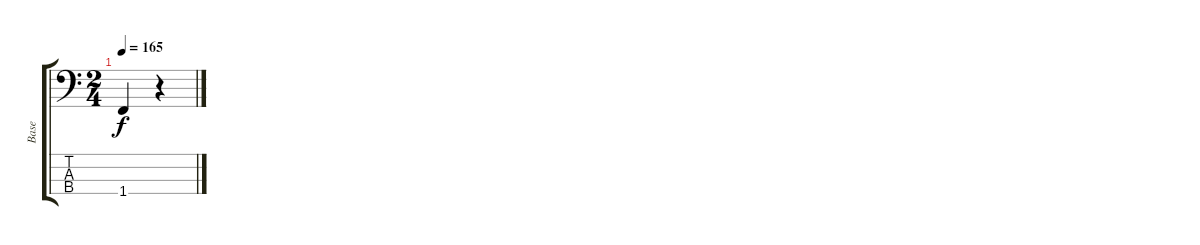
\track ("Base" "Base") {instrument electricbassfinger}
\staff {score tabs}
\tuning (G2 D2 A1 E1) {hide}
\ts (2 4)
\tempo 165
\clef f4
\ks c
1.4.4{dy f} r.4
